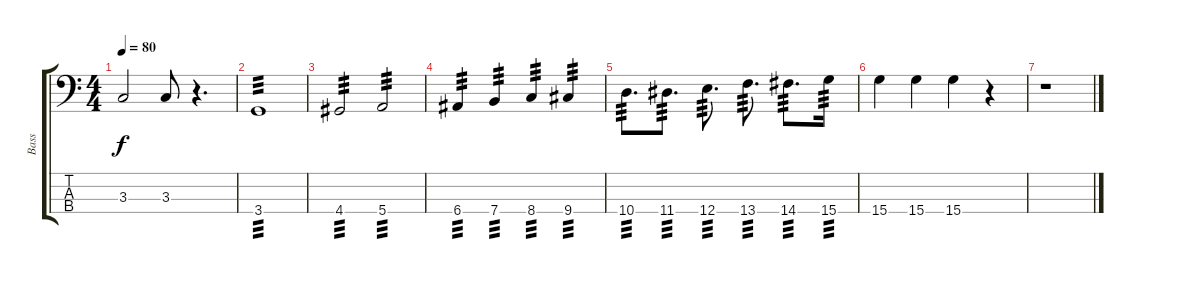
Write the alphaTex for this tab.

\track ("Bass" "Bass") {instrument electricbasspick}
\staff {score tabs}
\tuning (G2 D2 A1 E1) {hide}
\ts (4 4)
\tempo 80
\clef f4
\ks c
3.3.2{dy f} 3.3.8 r.4{d} |
3.4.1{tp 3} |
4.4.2{tp 3} 5.4.2{tp 3} |
6.4.4{tp 3} 7.4.4{tp 3} 8.4.4{tp 3} 9.4.4{tp 3} |
10.4.8{d tp 3} 11.4.8{d tp 3} 12.4.8{d tp 3} 13.4.8{d tp 3} 14.4.8{d tp 3} 15.4.16{tp 3} |
15.4.4 15.4.4 15.4.4 r.4 |
r.1
